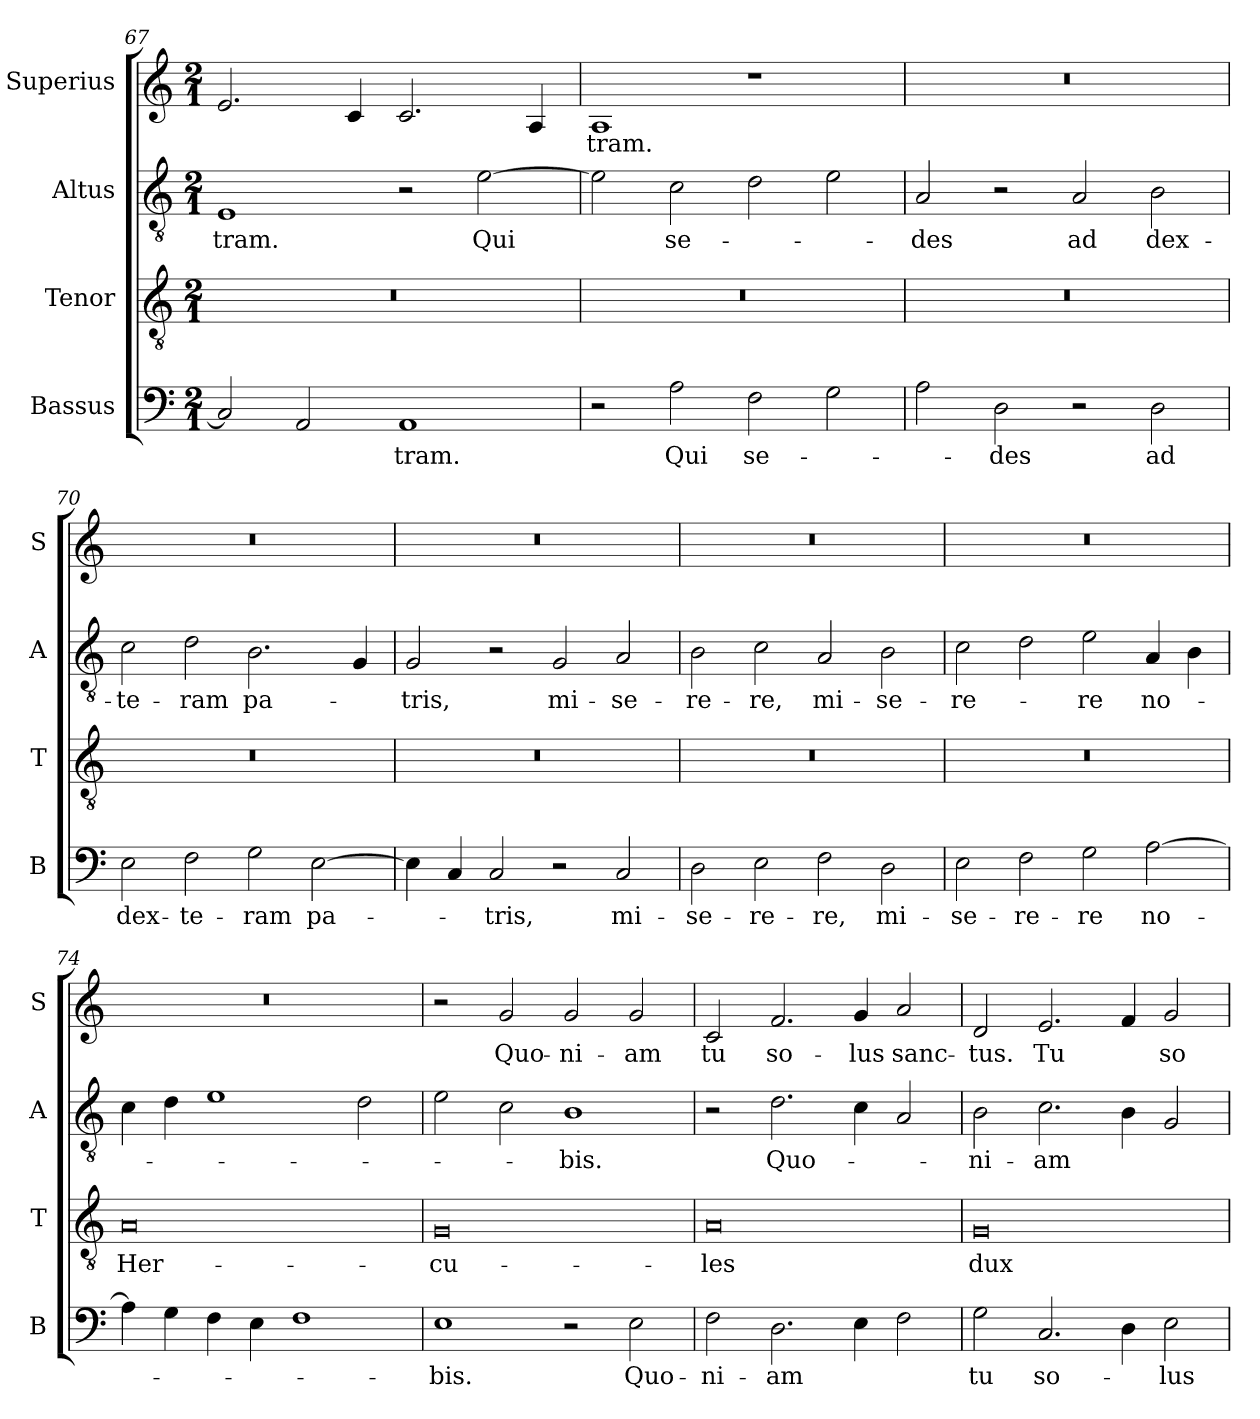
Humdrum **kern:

**kern	**text	**kern	**text	**kern	**text	**kern	**text
*part4	*part4	*part3	*part3	*part2	*part2	*part1	*part1
*staff4	*staff4	*staff3	*staff3	*staff2	*staff2	*staff1	*staff1
*I"Bassus	*	*I"Tenor	*	*I"Altus	*	*I"Superius	*
*I'B	*	*I'T	*	*I'A	*	*I'S	*
*clefF4	*	*clefGv2	*	*clefGv2	*	*clefG2	*
*k[]	*	*k[]	*	*k[]	*	*k[]	*
*M2/1	*	*M2/1	*	*M2/1	*	*M2/1	*
=67	=67	=67	=67	=67	=67	=67	=67
2C/]	.	0r	.	1E	-tram.	2.e/	.
2AA/	.	.	.	.	.	.	.
.	.	.	.	.	.	4c/	.
1AA	-tram.	.	.	2r	.	2.c/	.
.	.	.	.	[2e\	Qui	.	.
.	.	.	.	.	.	4A/	.
=68	=68	=68	=68	=68	=68	=68	=68
2r	.	0r	.	2e\]	.	1A	-tram.
2A\	Qui	.	.	2c\	se-	.	.
2F\	se-	.	.	2d\	.	1r	.
2G\	.	.	.	2e\	.	.	.
=69	=69	=69	=69	=69	=69	=69	=69
2A\	.	0r	.	2A/	-des	0r	.
2D\	-des	.	.	2r	.	.	.
2r	.	.	.	2A/	ad	.	.
2D\	ad	.	.	2B\	dex-	.	.
=70	=70	=70	=70	=70	=70	=70	=70
2E\	dex-	0r	.	2c\	-te-	0r	.
2F\	-te-	.	.	2d\	-ram	.	.
2G\	-ram	.	.	2.B\	pa-	.	.
[2E\	pa-	.	.	.	.	.	.
.	.	.	.	4G/	.	.	.
=71	=71	=71	=71	=71	=71	=71	=71
4E\]	.	0r	.	2G/	-tris,	0r	.
4C/	.	.	.	.	.	.	.
2C/	-tris,	.	.	2r	.	.	.
2r	.	.	.	2G/	mi-	.	.
2C/	mi-	.	.	2A/	-se-	.	.
=72	=72	=72	=72	=72	=72	=72	=72
2D\	-se-	0r	.	2B\	-re-	0r	.
2E\	-re-	.	.	2c\	-re,	.	.
2F\	-re,	.	.	2A/	mi-	.	.
2D\	mi-	.	.	2B\	-se-	.	.
=73	=73	=73	=73	=73	=73	=73	=73
2E\	-se-	0r	.	2c\	-re-	0r	.
2F\	-re-	.	.	2d\	.	.	.
2G\	-re	.	.	2e\	-re	.	.
[2A\	no-	.	.	4A/	no-	.	.
.	.	.	.	4B\	.	.	.
=74	=74	=74	=74	=74	=74	=74	=74
4A\]	.	0A	Her-	4c\	.	0r	.
4G\	.	.	.	4d\	.	.	.
4F\	.	.	.	1e	.	.	.
4E\	.	.	.	.	.	.	.
1F	.	.	.	.	.	.	.
.	.	.	.	2d\	.	.	.
=75	=75	=75	=75	=75	=75	=75	=75
1E	-bis.	0G	-cu-	2e\	.	2r	.
.	.	.	.	2c\	.	2g/	Quo-
2r	.	.	.	1B	-bis.	2g/	-ni-
2E\	Quo-	.	.	.	.	2g/	-am
=76	=76	=76	=76	=76	=76	=76	=76
2F\	-ni-	0A	-les	2r	.	2c/	tu
2.D\	-am	.	.	2.d\	Quo-	2.f/	so-
4E\	.	.	.	4c\	.	4g/	-lus
2F\	.	.	.	2A/	.	2a/	sanc-
=77	=77	=77	=77	=77	=77	=77	=77
2G\	tu	0G	dux	2B\	-ni-	2d/	-tus.
2.C/	so-	.	.	2.c\	-am	2.e/	Tu
4D\	.	.	.	4B\	.	4f/	.
2E\	-lus	.	.	2G/	.	2g/	so-
=	=	=	=	=	=	=	=
*-	*-	*-	*-	*-	*-	*-	*-
